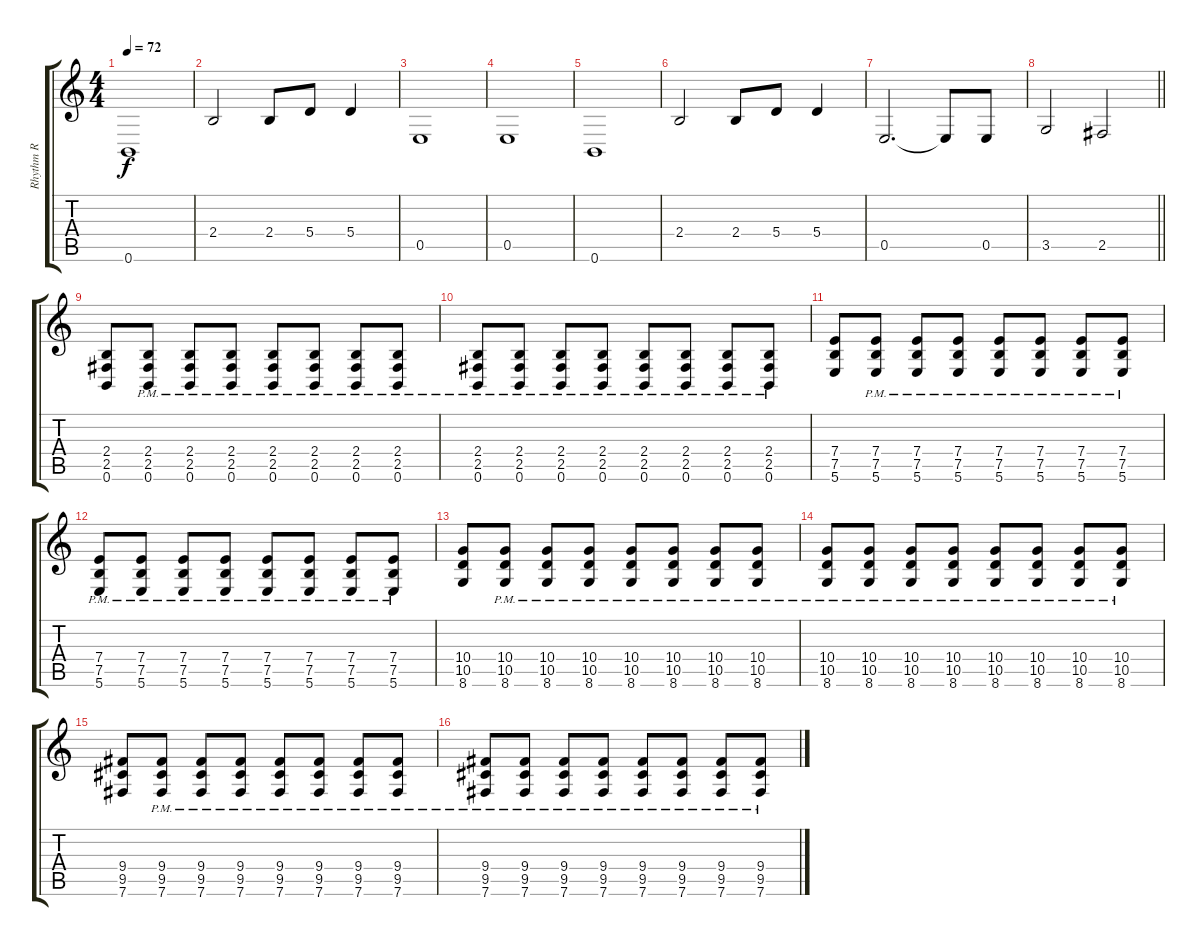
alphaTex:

\track ("Rhythm R" "Rhythm R") {instrument distortionguitar}
\staff {score tabs}
\tuning (B3 Gb3 D3 A2 E2 B1) {hide}
\ts (4 4)
\tempo 72
\clef g2
\ks c
0.6.1{dy f} |
2.4.2 2.4.8 5.4.8 5.4.4 |
0.5.1 |
0.5.1 |
0.6.1 |
2.4.2 2.4.8 5.4.8 5.4.4 |
0.5.2{d} 0.5{t}.8 0.5.8 |
\barLineRight lightlight
3.5.2 2.5.2 |
(2.4 2.5 0.6).8 (2.4{pm} 2.5{pm} 0.6{pm}).8 (2.4{pm} 2.5{pm} 0.6{pm}).8 (2.4{pm} 2.5{pm} 0.6{pm}).8 (2.4{pm} 2.5{pm} 0.6{pm}).8 (2.4{pm} 2.5{pm} 0.6{pm}).8 (2.4{pm} 2.5{pm} 0.6{pm}).8 (2.4{pm} 2.5{pm} 0.6{pm}).8 |
(2.4{pm} 2.5{pm} 0.6{pm}).8 (2.4{pm} 2.5{pm} 0.6{pm}).8 (2.4{pm} 2.5{pm} 0.6{pm}).8 (2.4{pm} 2.5{pm} 0.6{pm}).8 (2.4{pm} 2.5{pm} 0.6{pm}).8 (2.4{pm} 2.5{pm} 0.6{pm}).8 (2.4{pm} 2.5{pm} 0.6{pm}).8 (2.4{pm} 2.5{pm} 0.6{pm}).8 |
(7.4 7.5 5.6).8 (7.4{pm} 7.5{pm} 5.6{pm}).8 (7.4{pm} 7.5{pm} 5.6{pm}).8 (7.4{pm} 7.5{pm} 5.6{pm}).8 (7.4{pm} 7.5{pm} 5.6{pm}).8 (7.4{pm} 7.5{pm} 5.6{pm}).8 (7.4{pm} 7.5{pm} 5.6{pm}).8 (7.4{pm} 7.5{pm} 5.6{pm}).8 |
(7.4{pm} 7.5{pm} 5.6{pm}).8 (7.4{pm} 7.5{pm} 5.6{pm}).8 (7.4{pm} 7.5{pm} 5.6{pm}).8 (7.4{pm} 7.5{pm} 5.6{pm}).8 (7.4{pm} 7.5{pm} 5.6{pm}).8 (7.4{pm} 7.5{pm} 5.6{pm}).8 (7.4{pm} 7.5{pm} 5.6{pm}).8 (7.4{pm} 7.5{pm} 5.6{pm}).8 |
(10.4 10.5 8.6).8 (10.4{pm} 10.5{pm} 8.6{pm}).8 (10.4{pm} 10.5{pm} 8.6{pm}).8 (10.4{pm} 10.5{pm} 8.6{pm}).8 (10.4{pm} 10.5{pm} 8.6{pm}).8 (10.4{pm} 10.5{pm} 8.6{pm}).8 (10.4{pm} 10.5{pm} 8.6{pm}).8 (10.4{pm} 10.5{pm} 8.6{pm}).8 |
(10.4{pm} 10.5{pm} 8.6{pm}).8 (10.4{pm} 10.5{pm} 8.6{pm}).8 (10.4{pm} 10.5{pm} 8.6{pm}).8 (10.4{pm} 10.5{pm} 8.6{pm}).8 (10.4{pm} 10.5{pm} 8.6{pm}).8 (10.4{pm} 10.5{pm} 8.6{pm}).8 (10.4{pm} 10.5{pm} 8.6{pm}).8 (10.4{pm} 10.5{pm} 8.6{pm}).8 |
(9.4 9.5 7.6).8 (9.4{pm} 9.5{pm} 7.6{pm}).8 (9.4{pm} 9.5{pm} 7.6{pm}).8 (9.4{pm} 9.5{pm} 7.6{pm}).8 (9.4{pm} 9.5{pm} 7.6{pm}).8 (9.4{pm} 9.5{pm} 7.6{pm}).8 (9.4{pm} 9.5{pm} 7.6{pm}).8 (9.4{pm} 9.5{pm} 7.6{pm}).8 |
(9.4{pm} 9.5{pm} 7.6{pm}).8 (9.4{pm} 9.5{pm} 7.6{pm}).8 (9.4{pm} 9.5{pm} 7.6{pm}).8 (9.4{pm} 9.5{pm} 7.6{pm}).8 (9.4{pm} 9.5{pm} 7.6{pm}).8 (9.4{pm} 9.5{pm} 7.6{pm}).8 (9.4{pm} 9.5{pm} 7.6{pm}).8 (9.4{pm} 9.5{pm} 7.6{pm}).8
